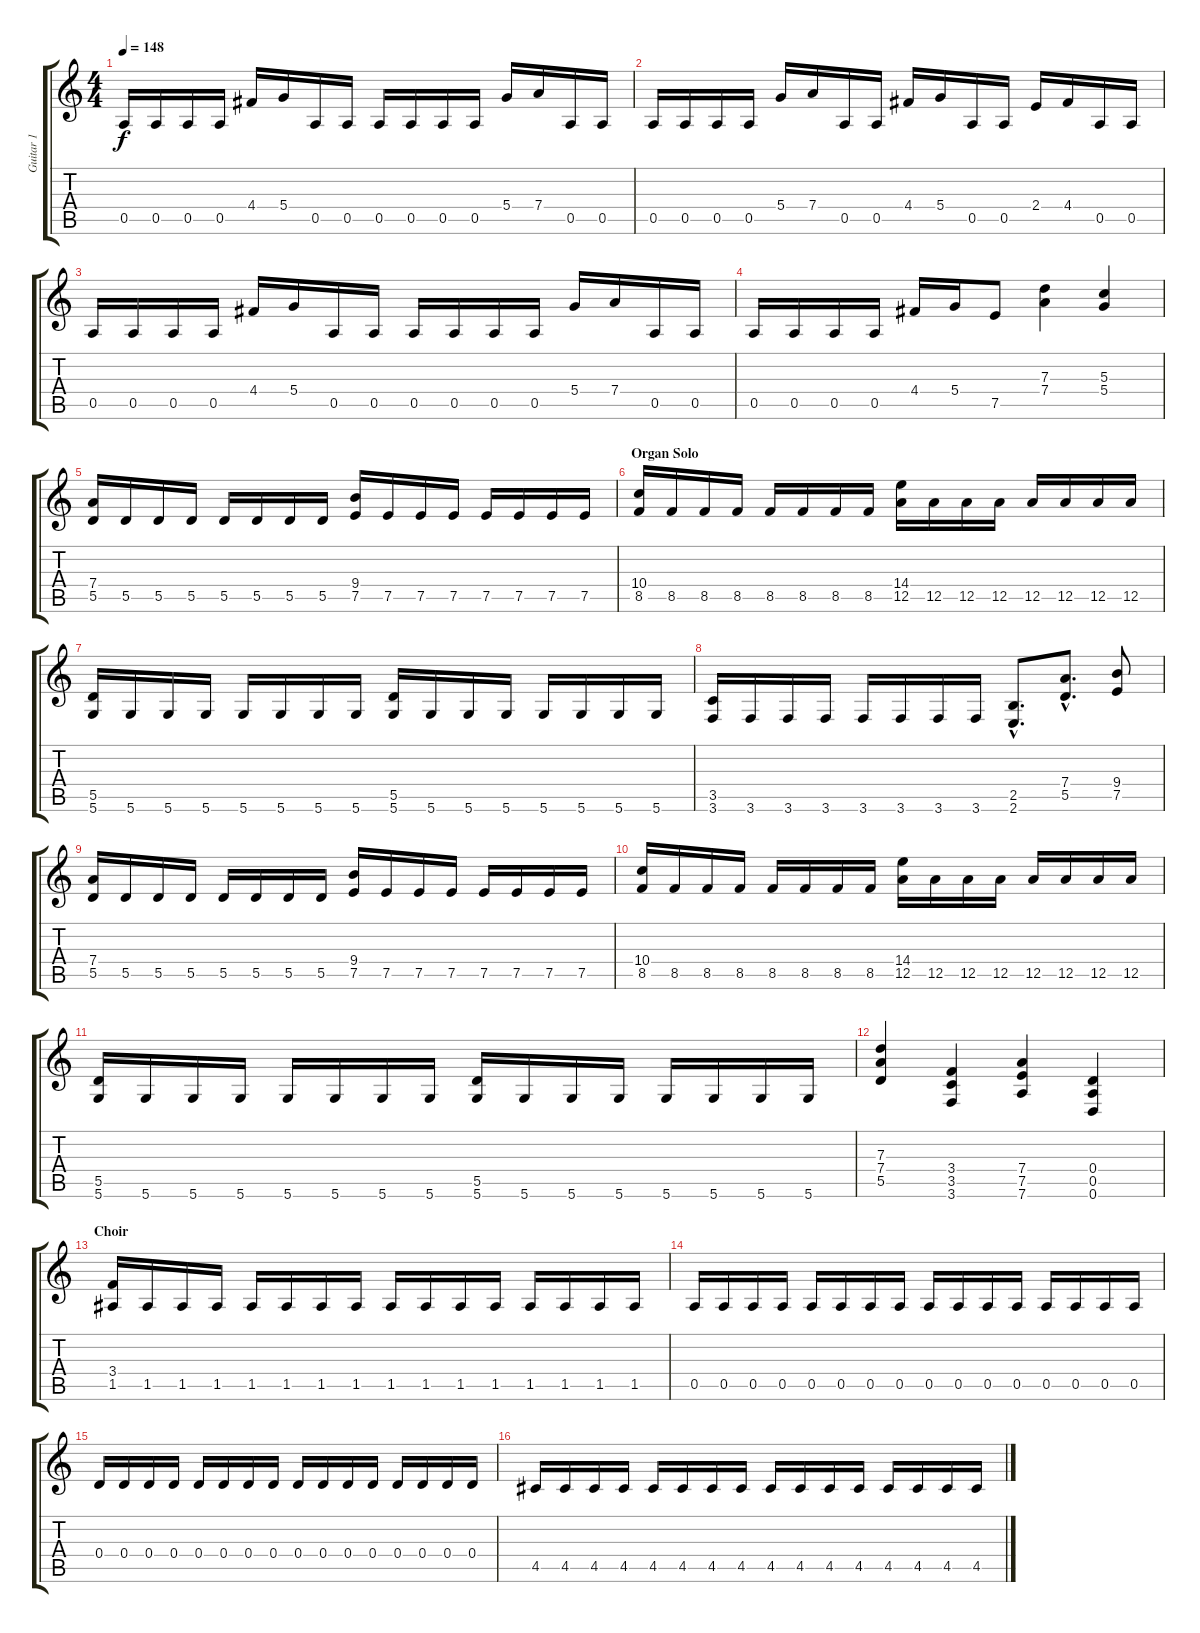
\track ("Guitar 1" "Guitar 1") {instrument distortionguitar}
\staff {score tabs}
\tuning (E4 B3 G3 D3 A2 D2) {hide}
\ts (4 4)
\tempo 148
\clef g2
\ks c
0.5.16{dy f} 0.5.16 0.5.16 0.5.16 4.4.16 5.4.16 0.5.16 0.5.16 0.5.16 0.5.16 0.5.16 0.5.16 5.4.16 7.4.16 0.5.16 0.5.16 |
0.5.16 0.5.16 0.5.16 0.5.16 5.4.16 7.4.16 0.5.16 0.5.16 4.4.16 5.4.16 0.5.16 0.5.16 2.4.16 4.4.16 0.5.16 0.5.16 |
0.5.16 0.5.16 0.5.16 0.5.16 4.4.16 5.4.16 0.5.16 0.5.16 0.5.16 0.5.16 0.5.16 0.5.16 5.4.16 7.4.16 0.5.16 0.5.16 |
0.5.16 0.5.16 0.5.16 0.5.16 4.4.16 5.4.16 7.5.8 (7.3 7.4).4 (5.3 5.4).4 |
(7.4 5.5).16 5.5.16 5.5.16 5.5.16 5.5.16 5.5.16 5.5.16 5.5.16 (9.4 7.5).16 7.5.16 7.5.16 7.5.16 7.5.16 7.5.16 7.5.16 7.5.16 |
\section ("" "Organ Solo")
(10.4 8.5).16 8.5.16 8.5.16 8.5.16 8.5.16 8.5.16 8.5.16 8.5.16 (14.4 12.5).16 12.5.16 12.5.16 12.5.16 12.5.16 12.5.16 12.5.16 12.5.16 |
(5.5 5.6).16 5.6.16 5.6.16 5.6.16 5.6.16 5.6.16 5.6.16 5.6.16 (5.5 5.6).16 5.6.16 5.6.16 5.6.16 5.6.16 5.6.16 5.6.16 5.6.16 |
(3.5 3.6).16 3.6.16 3.6.16 3.6.16 3.6.16 3.6.16 3.6.16 3.6.16 (2.5{hac} 2.6{hac}).8{d} (7.4{hac} 5.5{hac}).8{d} (9.4 7.5).8 |
(7.4 5.5).16 5.5.16 5.5.16 5.5.16 5.5.16 5.5.16 5.5.16 5.5.16 (9.4 7.5).16 7.5.16 7.5.16 7.5.16 7.5.16 7.5.16 7.5.16 7.5.16 |
(10.4 8.5).16 8.5.16 8.5.16 8.5.16 8.5.16 8.5.16 8.5.16 8.5.16 (14.4 12.5).16 12.5.16 12.5.16 12.5.16 12.5.16 12.5.16 12.5.16 12.5.16 |
(5.5 5.6).16 5.6.16 5.6.16 5.6.16 5.6.16 5.6.16 5.6.16 5.6.16 (5.5 5.6).16 5.6.16 5.6.16 5.6.16 5.6.16 5.6.16 5.6.16 5.6.16 |
(7.3 7.4 5.5).4 (3.4 3.5 3.6).4 (7.4 7.5 7.6).4 (0.4 0.5 0.6).4 |
\section ("" "Choir")
(3.4 1.5).16 1.5.16 1.5.16 1.5.16 1.5.16 1.5.16 1.5.16 1.5.16 1.5.16 1.5.16 1.5.16 1.5.16 1.5.16 1.5.16 1.5.16 1.5.16 |
0.5.16 0.5.16 0.5.16 0.5.16 0.5.16 0.5.16 0.5.16 0.5.16 0.5.16 0.5.16 0.5.16 0.5.16 0.5.16 0.5.16 0.5.16 0.5.16 |
0.4.16 0.4.16 0.4.16 0.4.16 0.4.16 0.4.16 0.4.16 0.4.16 0.4.16 0.4.16 0.4.16 0.4.16 0.4.16 0.4.16 0.4.16 0.4.16 |
4.5.16 4.5.16 4.5.16 4.5.16 4.5.16 4.5.16 4.5.16 4.5.16 4.5.16 4.5.16 4.5.16 4.5.16 4.5.16 4.5.16 4.5.16 4.5.16
